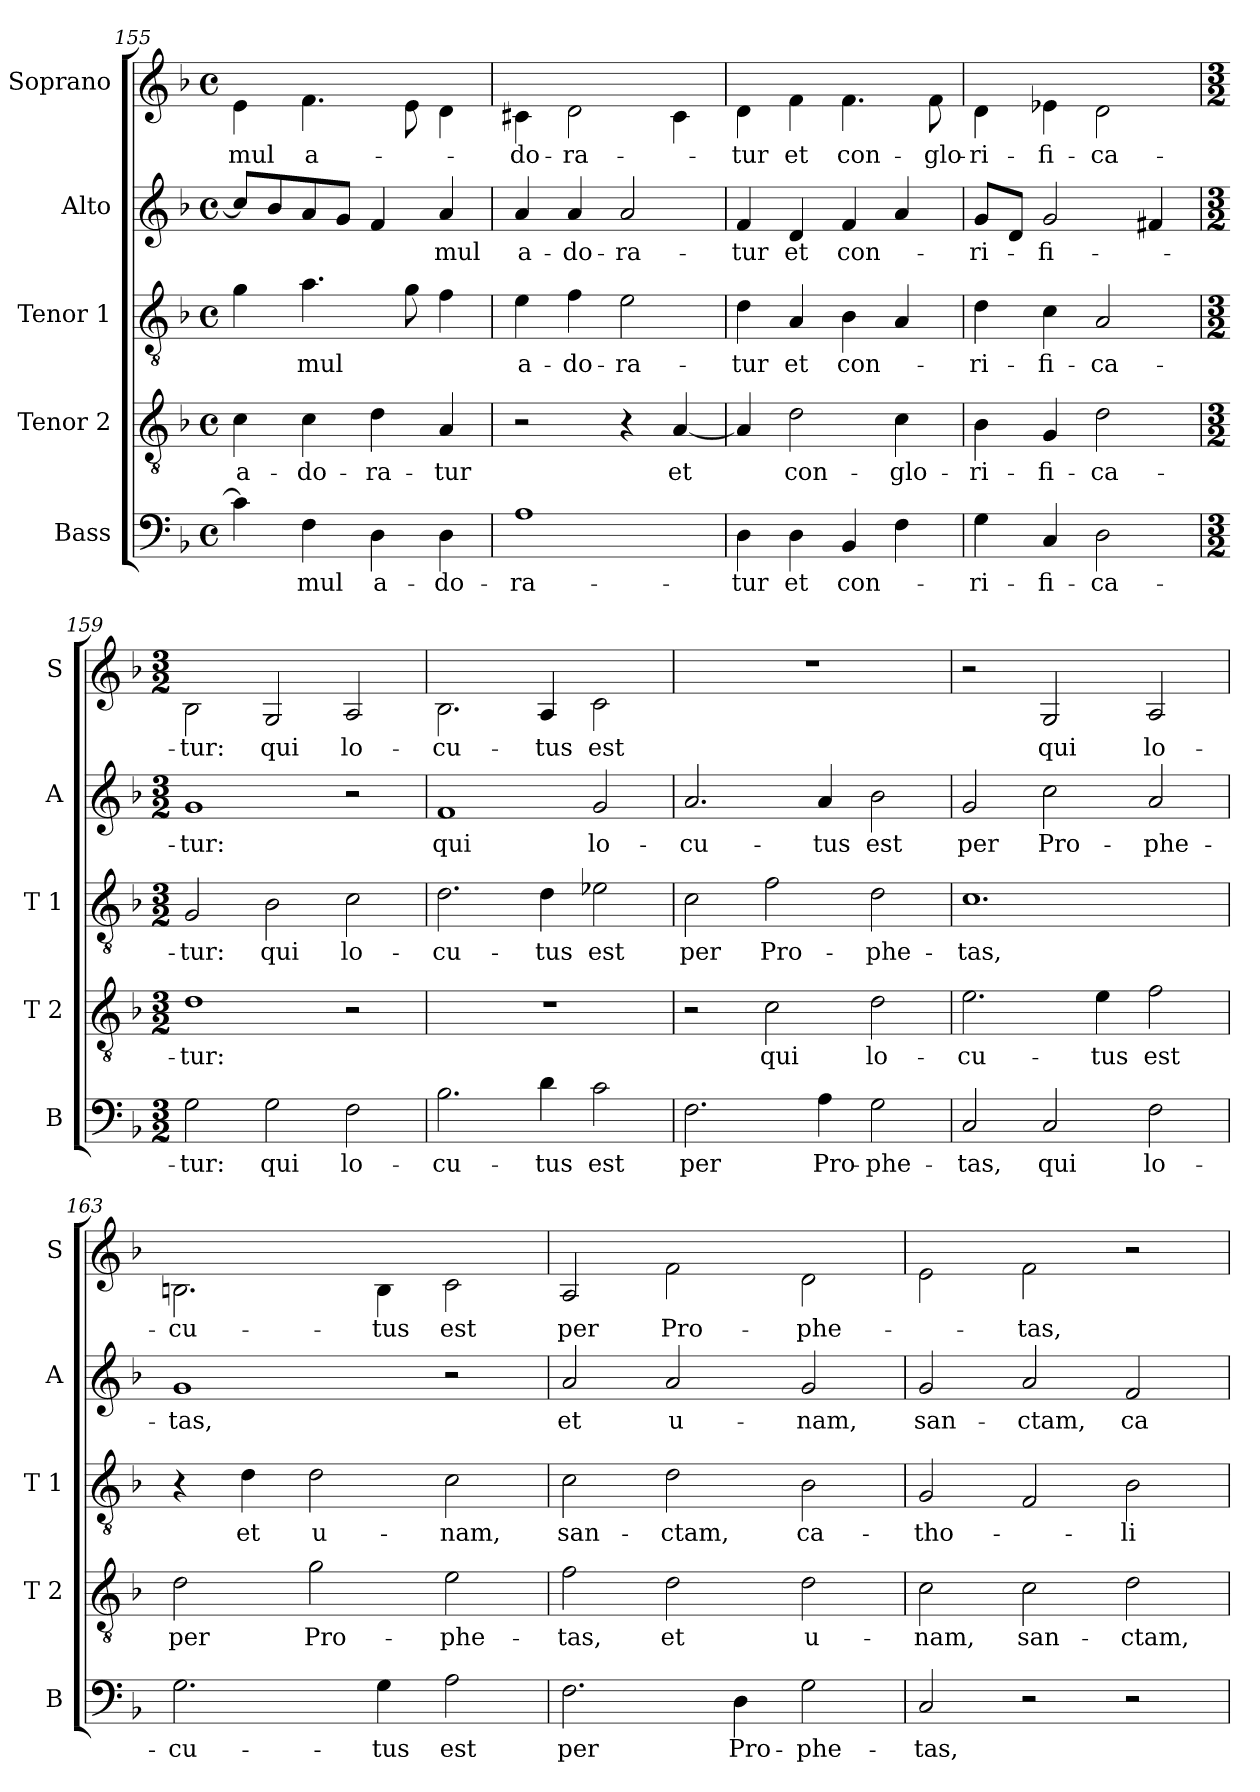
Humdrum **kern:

**kern	**text	**kern	**text	**kern	**text	**kern	**text	**kern	**text
*part5	*part5	*part4	*part4	*part3	*part3	*part2	*part2	*part1	*part1
*staff5	*staff5	*staff4	*staff4	*staff3	*staff3	*staff2	*staff2	*staff1	*staff1
*I"Bass	*	*I"Tenor 2	*	*I"Tenor 1	*	*I"Alto	*	*I"Soprano	*
*I'B	*	*I'T 2	*	*I'T 1	*	*I'A	*	*I'S	*
*clefF4	*	*clefGv2	*	*clefGv2	*	*clefG2	*	*clefG2	*
*	*	*	*	*	*	*	*	*ITrd-7c-12	*
*k[b-]	*	*k[b-]	*	*k[b-]	*	*k[b-]	*	*k[b-]	*
*d:	*	*d:	*	*d:	*	*d:	*	*d:	*
*M4/4	*	*M4/4	*	*M4/4	*	*M4/4	*	*M4/4	*
*met(c)	*	*met(c)	*	*met(c)	*	*met(c)	*	*met(c)	*
=155	=155	=155	=155	=155	=155	=155	=155	=155	=155
4c\]	.	4c\	a-	4g\	.	8cc/L]	.	4ee\	-mul
.	.	.	.	.	.	8b-/	.	.	.
4F\	-mul	4c\	-do-	4.a\	-mul	8a/	.	4.ff\	a-
.	.	.	.	.	.	8g/J	.	.	.
4D\	a-	4d\	-ra-	.	.	4f/	.	.	.
.	.	.	.	8g\	.	.	.	8ee\	.
4D\	-do-	4A/	-tur	4f\	.	4a/	-mul	4dd\	.
!!LO:LB:g=z
=156	=156	=156	=156	=156	=156	=156	=156	=156	=156
1A	-ra-	2r	.	4e\	a-	4a/	a-	4cc#X\	-do-
.	.	.	.	4f\	-do-	4a/	-do-	2dd\	-ra-
.	.	4r	.	2e\	-ra-	2a/	-ra-	.	.
.	.	[4A/	et	.	.	.	.	4cc#\	.
=157	=157	=157	=157	=157	=157	=157	=157	=157	=157
4D\	tur	4A/]	.	4d\	tur	4f/	tur	4dd\	-tur
4D\	et	2d\	con-	4A/	et	4d/	et	4ff\	et
4BB-/	con-	.	.	4B-\	con-	4f/	con-	4.ff\	con-
4F\	.	4c\	-glo-	4A/	.	4a/	.	.	.
.	.	.	.	.	.	.	.	8ff\	-glo-
=158	=158	=158	=158	=158	=158	=158	=158	=158	=158
4G\	-ri-	4B-\	-ri-	4d\	-ri-	8g/L	-ri-	4dd\	-ri-
.	.	.	.	.	.	8d/J	.	.	.
4C/	-fi-	4G/	-fi-	4c\	-fi-	2g/	-fi-	4ee-X\	-fi-
2D\	-ca-	2d\	-ca-	2A/	-ca-	.	.	2dd\	-ca-
.	.	.	.	.	.	4f#X/	.	.	.
=159	=159	=159	=159	=159	=159	=159	=159	=159	=159
*M3/2	*	*M3/2	*	*M3/2	*	*M3/2	*	*M3/2	*
2G\	tur:	1d	-tur:	2G/	tur:	1g	-tur:	2b-\	-tur:
2G\	qui	.	.	2B-\	qui	.	.	2g/	qui
2F\	lo-	2r	.	2c\	lo-	2r	.	2a/	lo-
=160	=160	=160	=160	=160	=160	=160	=160	=160	=160
2.B-\	-cu-	1.r	.	2.d\	-cu-	1f	qui	2.b-\	-cu-
4d\	-tus	.	.	4d\	-tus	.	.	4a/	-tus
2c\	est	.	.	2e-X\	est	2g/	lo-	2cc\	est
=161	=161	=161	=161	=161	=161	=161	=161	=161	=161
2.F\	per	2r	.	2c\	per	2.a/	-cu-	1.r	.
.	.	2c\	qui	2f\	Pro-	.	.	.	.
4A\	Pro-	.	.	.	.	4a/	-tus	.	.
2G\	-phe-	2d\	lo-	2d\	-phe-	2b-\	est	.	.
!!LO:PB:g=z
=162	=162	=162	=162	=162	=162	=162	=162	=162	=162
2C/	-tas,	2.e\	-cu-	1.c	-tas,	2g/	per	2r	.
2C/	qui	.	.	.	.	2cc\	Pro-	2g/	qui
.	.	4e\	-tus	.	.	.	.	.	.
2F\	lo-	2f\	est	.	.	2a/	-phe-	2a/	lo-
=163	=163	=163	=163	=163	=163	=163	=163	=163	=163
2.G\	-cu-	2d\	per	4r	.	1g	-tas,	2.bn\	-cu-
.	.	.	.	4d\	et	.	.	.	.
.	.	2g\	Pro-	2d\	u-	.	.	.	.
4G\	-tus	.	.	.	.	.	.	4b\	-tus
2A\	est	2e\	-phe-	2c\	-nam,	2r	.	2cc\	est
=164	=164	=164	=164	=164	=164	=164	=164	=164	=164
2.F\	per	2f\	-tas,	2c\	san-	2a/	et	2a/	per
.	.	2d\	et	2d\	-ctam,	2a/	u-	2ff\	Pro-
4D\	Pro-	.	.	.	.	.	.	.	.
2G\	-phe-	2d\	u-	2B-\	ca-	2g/	-nam,	2dd\	-phe-
=165	=165	=165	=165	=165	=165	=165	=165	=165	=165
2C/	-tas,	2c\	-nam,	2G/	-tho-	2g/	san-	2ee\	.
2r	.	2c\	san-	2F/	.	2a/	-ctam,	2ff\	-tas,
2r	.	2d\	-ctam,	2B-\	-li-	2f/	ca-	2r	.
=	=	=	=	=	=	=	=	=	=
*-	*-	*-	*-	*-	*-	*-	*-	*-	*-
